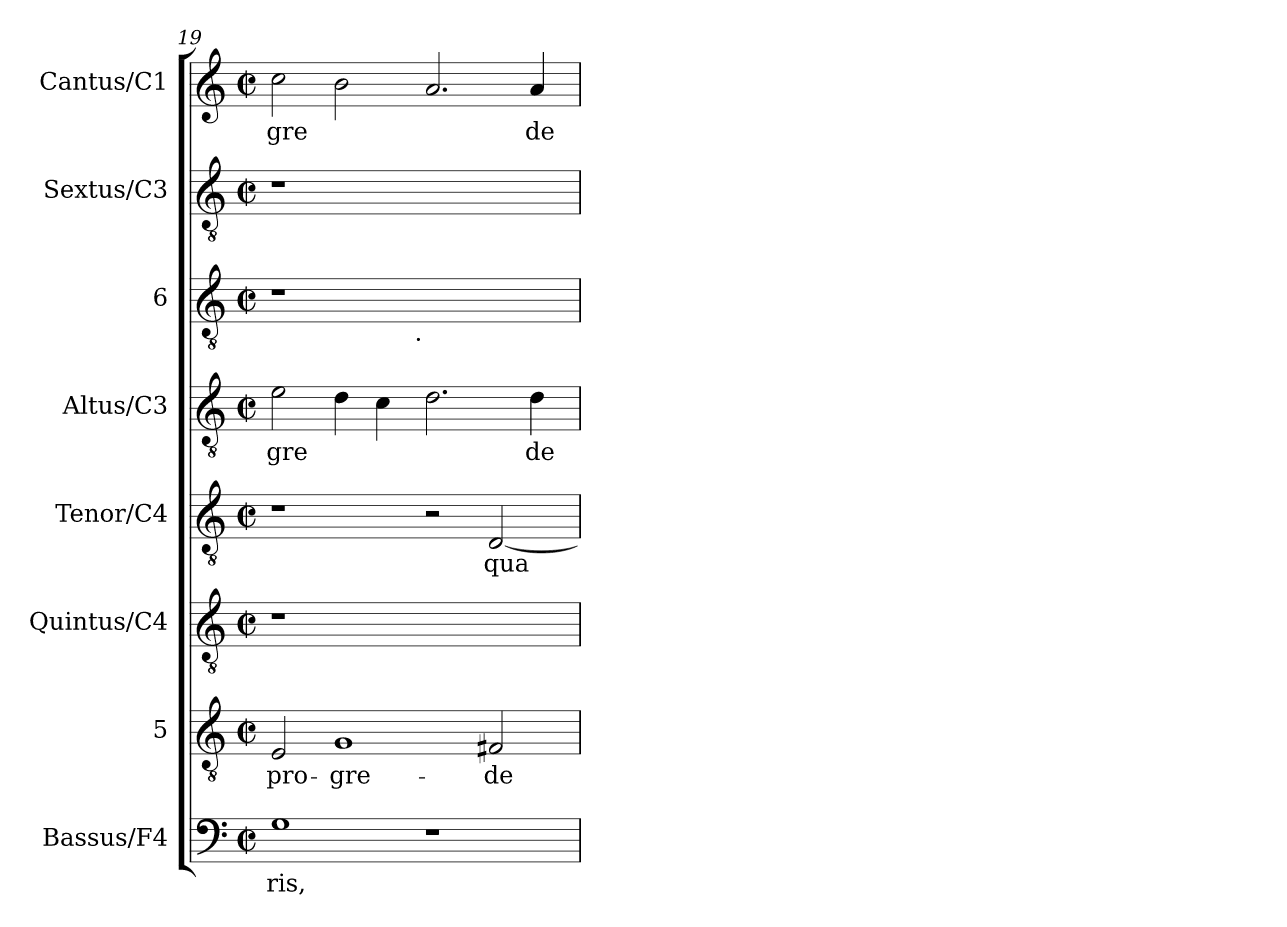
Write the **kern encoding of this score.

**kern	**text	**kern	**text	**kern	**kern	**text	**kern	**text	**kern	**kern	**kern	**text
*part8	*part8	*part7	*part7	*part6	*part5	*part5	*part4	*part4	*part3	*part2	*part1	*part1
*staff8	*staff8	*staff7	*staff7	*staff6	*staff5	*staff5	*staff4	*staff4	*staff3	*staff2	*staff1	*staff1
*I"Bassus/F4	*	*I"5	*	*I"Quintus/C4	*I"Tenor/C4	*	*I"Altus/C3	*	*I"6	*I"Sextus/C3	*I"Cantus/C1	*
*I'B	*	*	*	*	*I'T	*	*I'A	*	*	*	*I'C	*
*clefF4	*	*clefGv2	*	*clefGv2	*clefGv2	*	*clefGv2	*	*clefGv2	*clefGv2	*clefG2	*
*k[]	*	*k[]	*	*k[]	*k[]	*	*k[]	*	*k[]	*k[]	*k[]	*
*C:	*	*C:	*	*C:	*C:	*	*C:	*	*C:	*C:	*C:	*
*M2/2	*	*M2/2	*	*M2/2	*M2/2	*	*M2/2	*	*M2/2	*M2/2	*M2/2	*
*met(c|)	*	*met(c|)	*	*met(c|)	*met(c|)	*	*met(c|)	*	*met(c|)	*met(c|)	*met(c|)	*
=19	=19	=19	=19	=19	=19	=19	=19	=19	=19	=19	=19	=19
!	!LO:LY:b:cj	!	!LO:LY:b:cj	!	!	!	!	!LO:LY:b:cj	!	!	!	!LO:LY:b:cj
*	*	*	*	*	*	*	*	*	*^	*	*	*
1G	-ris,	2E/	pro-	1r	1r	.	2e\	-gre-	1r	2ryy	1r	2cc\	-gre-
!	!	!	!LO:LY:b:cj	!	!	!	!	!LO:LY:b:cj	!	!	!	!	!LO:LY:b:cj
.	.	1G	-gre-	.	.	.	4d\	--	.	4...ryy	.	2b\	--
!	!	!	!	!	!	!	!	!LO:LY:b:cj	!	!	!	!	!
.	.	.	.	.	.	.	4c\	--	.	.	.	.	.
!	!	!	!	!	!	!	!	!	!	!LO:TX:b:t=.	!	!	!
.	.	.	.	.	.	.	.	.	.	1ryy	.	.	.
!	!	!	!	!	!	!	!	!LO:LY:b:cj	!	!	!	!	!LO:LY:b:cj
1r	.	.	.	1ryy	2r	.	2.d\	--	1ryy	.	1ryy	2.a/	--
!	!	!	!LO:LY:b:cj	!	!	!LO:LY:b:cj	!	!	!	!	!	!	!
.	.	2F#X/	-de-	.	[<2D/	qua-	.	.	.	.	.	.	.
!	!	!	!	!	!	!	!	!LO:LY:b:cj	!	!	!	!	!LO:LY:b:cj
.	.	.	.	.	.	.	4d\	-de-	.	.	.	4a/	-de-
.	.	.	.	.	.	.	.	.	.	32ryy	.	.	.
*	*	*	*	*	*	*	*	*	*v	*v	*	*	*
=	=	=	=	=	=	=	=	=	=	=	=	=
*-	*-	*-	*-	*-	*-	*-	*-	*-	*-	*-	*-	*-
